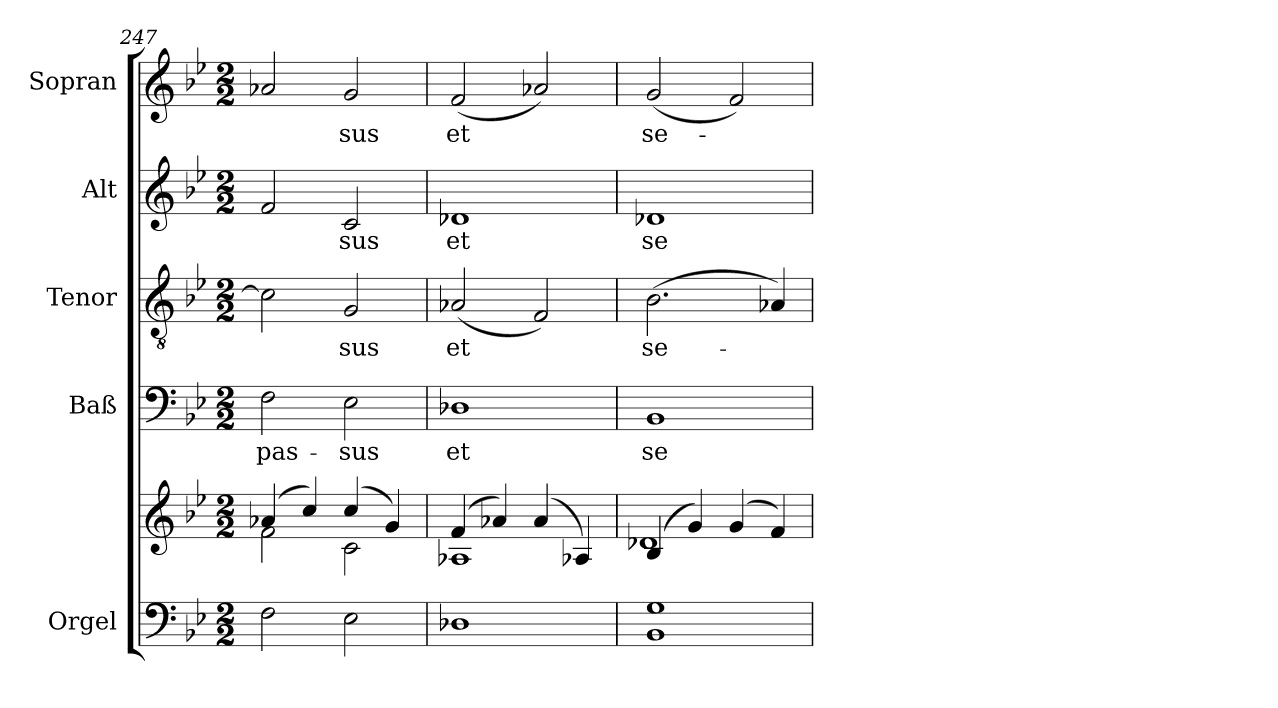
**kern	**kern	**kern	**text	**kern	**text	**kern	**text	**kern	**text
*part5	*part5	*part4	*part4	*part3	*part3	*part2	*part2	*part1	*part1
*staff6	*staff5	*staff4	*staff4	*staff3	*staff3	*staff2	*staff2	*staff1	*staff1
*I"Orgel	*	*I"Baß	*	*I"Tenor	*	*I"Alt	*	*I"Sopran	*
*I'Org.	*	*	*	*	*	*	*	*	*
*clefF4	*clefG2	*clefF4	*	*clefGv2	*	*clefG2	*	*clefG2	*
*k[b-e-]	*k[b-e-]	*k[b-e-]	*	*k[b-e-]	*	*k[b-e-]	*	*k[b-e-]	*
*B-:	*B-:	*B-:	*	*B-:	*	*B-:	*	*B-:	*
*M2/2	*M2/2	*M2/2	*	*M2/2	*	*M2/2	*	*M2/2	*
=247	=247	=247	=247	=247	=247	=247	=247	=247	=247
*	*^	*	*	*	*	*	*	*	*
!	!	!	!	!LO:LY:b	!	!	!	!	!	!
2F\	(4a-X/	2f\	2F\	pas-	2c\]	.	2f/	.	2a-X/	.
.	4cc/)	.	.	.	.	.	.	.	.	.
!	!	!	!	!LO:LY:b	!	!LO:LY:b	!	!LO:LY:b	!	!LO:LY:b
2E-\	(4cc/	2c\	2E-\	-sus	2G/	-sus	2c/	-sus	2g/	-sus
.	4g/)	.	.	.	.	.	.	.	.	.
=248	=248	=248	=248	=248	=248	=248	=248	=248	=248	=248
!	!	!	!	!LO:LY:b	!	!LO:LY:b	!	!LO:LY:b	!	!LO:LY:b
1D-X	(4f/	1A-X	1D-X	et	(<2A-X/	et	1d-X	et	(<2f/	et
.	4a-X/)	.	.	.	.	.	.	.	.	.
.	(4a-/	.	.	.	2F/)	.	.	.	2a-X/)	.
.	4A-X/)	.	.	.	.	.	.	.	.	.
=249	=249	=249	=249	=249	=249	=249	=249	=249	=249	=249
!	!	!	!	!LO:LY:b	!	!LO:LY:b	!	!LO:LY:b	!	!LO:LY:b
1BB- 1G	(4B-/	1d-X	1BB-	se-	(>2.B-\	se-	1d-X	se-	(<2g/	se-
.	4g/)	.	.	.	.	.	.	.	.	.
.	(4g/	.	.	.	.	.	.	.	2f/)	.
.	4f/)	.	.	.	4A-X/)	.	.	.	.	.
*	*v	*v	*	*	*	*	*	*	*	*
=	=	=	=	=	=	=	=	=	=
*-	*-	*-	*-	*-	*-	*-	*-	*-	*-
